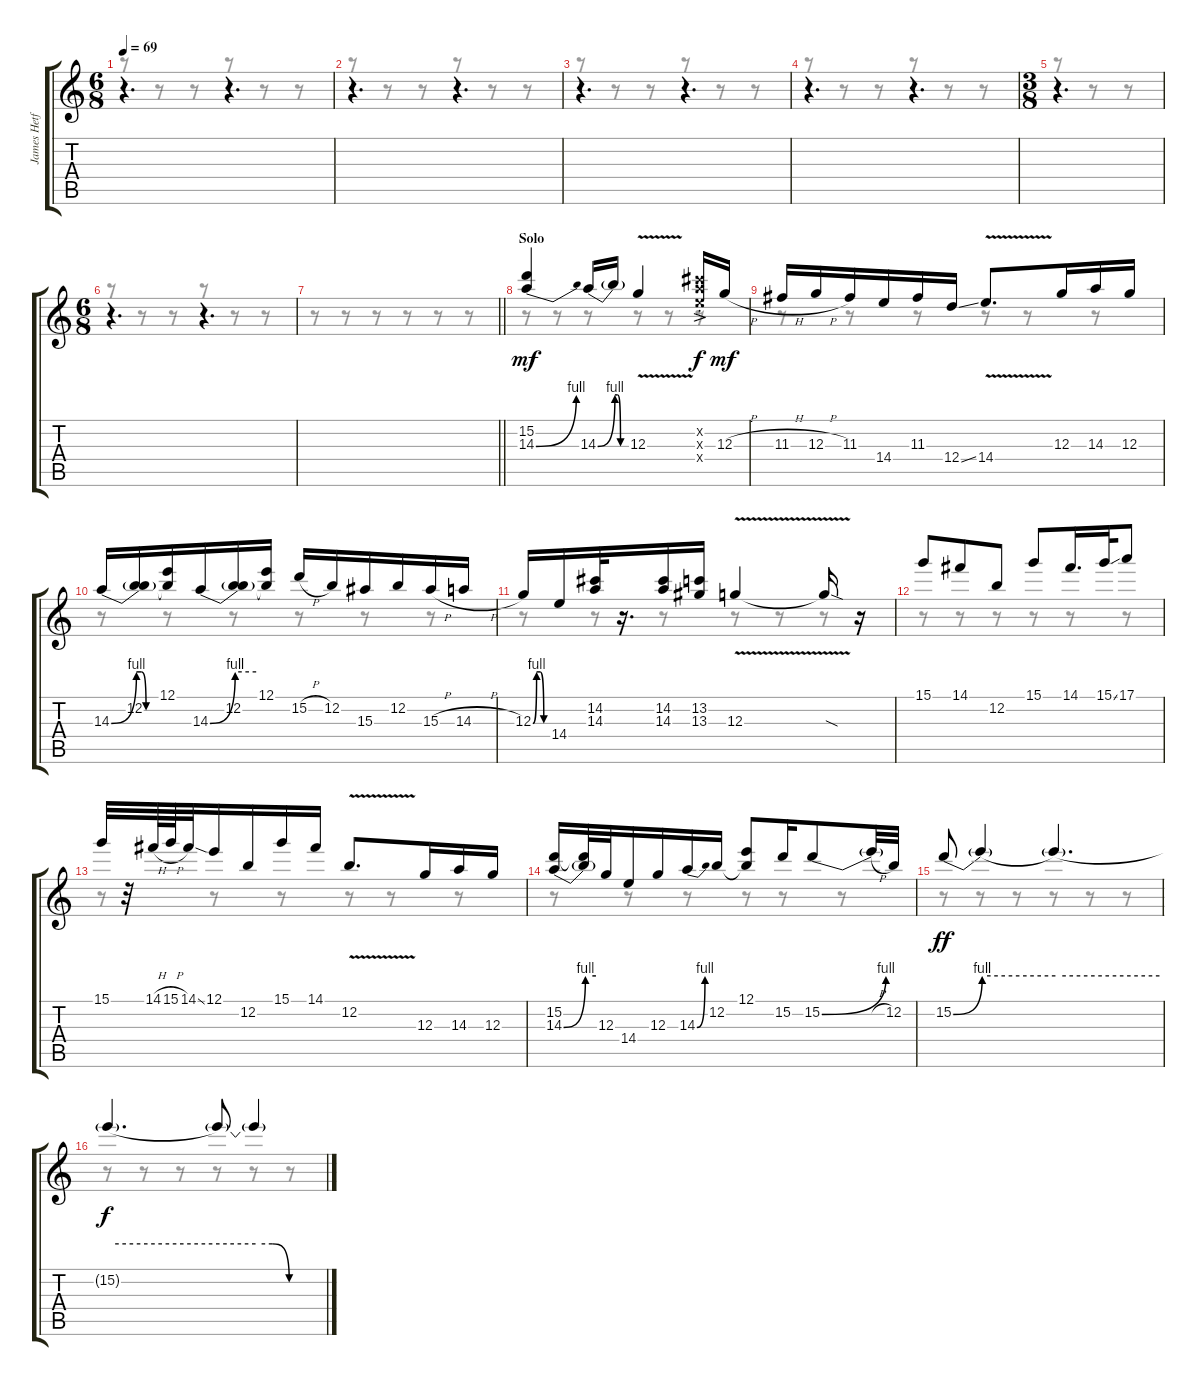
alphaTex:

\track ("James Hetfield (Solo)" "James Hetf") {instrument distortionguitar}
\staff {score tabs}
\tuning (E4 B3 G3 D3 A2 E2) {hide}
\voice
\ts (6 8)
\tempo 69
\clef g2
\ks c
r.4{d dy mf} r.4{d} |
r.4{d} r.4{d} |
r.4{d} r.4{d} |
r.4{d} r.4{d} |
\ts (3 8)
r.4{d} |
\ts (6 8)
r.4{d} r.4{d} |
\barLineRight lightlight
|
\section ("" "Solo")
(15.2 14.3{be (bend 0 0 60 4)}).4 14.3{be (bend 0 0 60 4)}.16 14.3{be (custom 0 4 15 4 30 0 60 0) t}.16 12.3{v}.4 (14.2{x} 14.3{ac st x} 14.4{x}).16{dy f} 12.3{h}.16{dy mf} |
11.3{h}.16 12.3{h}.16 11.3.16 14.4.16 11.3.16 12.4{ss}.16 14.4{v}.8{d} 12.3.16 14.3.16 12.3.16 |
14.3{be (bend 0 0 60 4)}.16 (12.2 14.3{be (custom 0 4 15 4 30 0 60 0) t}).16 (12.1 12.2{t}).16 14.3{be (bend 0 0 60 4)}.16 (12.2 14.3{be (hold 0 4 60 4) t}).16 (12.1 12.2{t}).16 15.2{h}.16 12.2.16 15.3.16 12.2.16 15.3{h}.16 14.3{h}.16 |
12.3{be (custom 0 0 15 4 30 4 45 0 60 0)}.16 14.4.16 (14.2 14.3).32 r.16{d} (14.2 14.3).16 (13.2 13.3).16 12.3{v}.4 12.3{v sod t}.16 r.16 |
15.1.8 14.1.8 12.2.8 15.1.8 14.1.16{d} 15.1{ss}.32 17.1.8 |
15.1.32 r.32 14.1{h}.64 15.1{h}.64 14.1{ss}.32 12.1.16 12.2.16 15.1.16 14.1.16 12.2{v}.8{d} 12.3.16 14.3.16 12.3.16 |
(15.2 14.3{be (bend 0 0 60 4)}).16 (15.2{t} 14.3{be (hold 0 4 60 4) t}).32 12.3.32 14.4.16 12.3.16 14.3{be (bend 0 0 60 4)}.16 12.2.16 (12.1 12.2{t}).8 15.2.16 15.2{be (bend 0 0 60 4)}.8 15.2{h t}.32 12.2.32 |
15.2{be (bend 0 0 60 4)}.8{dy ff} 15.2{be (hold 0 4 60 4) t}.4 15.2{be (hold 0 4 60 4) t}.4{d} |
15.2{be (hold 0 4 60 4) t}.4{d dy f} 15.2{t}.8 15.2{be (custom 0 4 15 4 30 0 60 0) t}.4
\voice
\clef g2
\ottava regular
\simile none
\ks c
r.8{dy f} r.8 r.8 r.8 r.8 r.8 |
r.8 r.8 r.8 r.8 r.8 r.8 |
r.8 r.8 r.8 r.8 r.8 r.8 |
r.8 r.8 r.8 r.8 r.8 r.8 |
r.8 r.8 r.8 |
r.8 r.8 r.8 r.8 r.8 r.8 |
\barLineRight lightlight
r.8 r.8 r.8 r.8 r.8 r.8 |
r.8 r.8 r.8 r.8 r.8 r.8 |
r.8 r.8 r.8 r.8 r.8 r.8 |
r.8 r.8 r.8 r.8 r.8 r.8 |
r.8 r.8 r.8 r.8 r.8 r.8 |
r.8 r.8 r.8 r.8 r.8 r.8 |
r.8 r.8 r.8 r.8 r.8 r.8 |
r.8 r.8 r.8 r.8 r.8 r.8 |
r.8 r.8 r.8 r.8 r.8 r.8 |
r.8 r.8 r.8 r.8 r.8 r.8
